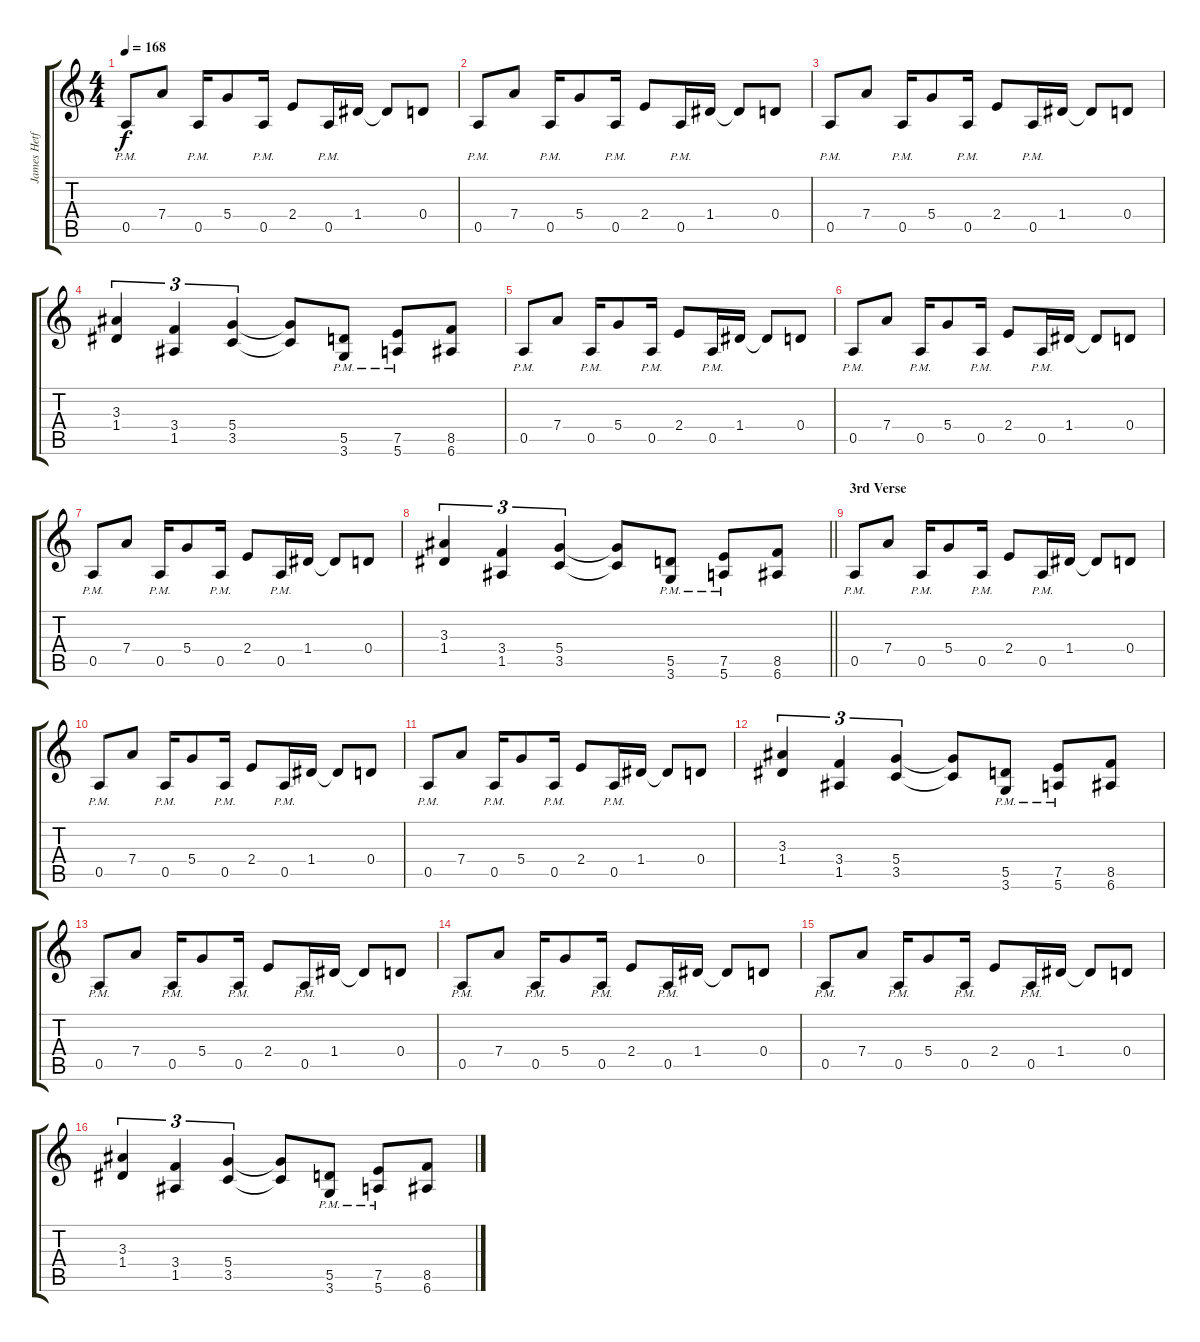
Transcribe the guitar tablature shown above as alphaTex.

\track ("James Hetfield" "James Hetf") {instrument distortionguitar}
\staff {score tabs}
\tuning (E4 B3 G3 D3 A2 E2) {hide}
\ts (4 4)
\tempo 168
\clef g2
\ks aminor
0.5{pm}.8{dy f} 7.4.8 0.5{pm}.16 5.4.8 0.5{pm}.16 2.4.8 0.5{pm}.16 1.4.16 1.4{t}.8 0.4.8 |
0.5{pm}.8 7.4.8 0.5{pm}.16 5.4.8 0.5{pm}.16 2.4.8 0.5{pm}.16 1.4.16 1.4{t}.8 0.4.8 |
0.5{pm}.8 7.4.8 0.5{pm}.16 5.4.8 0.5{pm}.16 2.4.8 0.5{pm}.16 1.4.16 1.4{t}.8 0.4.8 |
(3.3 1.4).4{tu (3 2)} (3.4 1.5).4{tu (3 2)} (5.4 3.5).4{tu (3 2)} (5.4{t} 3.5{t}).8 (5.5{pm} 3.6{pm}).8 (7.5{pm} 5.6{pm}).8 (8.5 6.6).8 |
0.5{pm}.8 7.4.8 0.5{pm}.16 5.4.8 0.5{pm}.16 2.4.8 0.5{pm}.16 1.4.16 1.4{t}.8 0.4.8 |
0.5{pm}.8 7.4.8 0.5{pm}.16 5.4.8 0.5{pm}.16 2.4.8 0.5{pm}.16 1.4.16 1.4{t}.8 0.4.8 |
0.5{pm}.8 7.4.8 0.5{pm}.16 5.4.8 0.5{pm}.16 2.4.8 0.5{pm}.16 1.4.16 1.4{t}.8 0.4.8 |
\barLineRight lightlight
(3.3 1.4).4{tu (3 2)} (3.4 1.5).4{tu (3 2)} (5.4 3.5).4{tu (3 2)} (5.4{t} 3.5{t}).8 (5.5{pm} 3.6{pm}).8 (7.5{pm} 5.6{pm}).8 (8.5 6.6).8 |
\section ("" "3rd Verse")
0.5{pm}.8 7.4.8 0.5{pm}.16 5.4.8 0.5{pm}.16 2.4.8 0.5{pm}.16 1.4.16 1.4{t}.8 0.4.8 |
0.5{pm}.8 7.4.8 0.5{pm}.16 5.4.8 0.5{pm}.16 2.4.8 0.5{pm}.16 1.4.16 1.4{t}.8 0.4.8 |
0.5{pm}.8 7.4.8 0.5{pm}.16 5.4.8 0.5{pm}.16 2.4.8 0.5{pm}.16 1.4.16 1.4{t}.8 0.4.8 |
(3.3 1.4).4{tu (3 2)} (3.4 1.5).4{tu (3 2)} (5.4 3.5).4{tu (3 2)} (5.4{t} 3.5{t}).8 (5.5{pm} 3.6{pm}).8 (7.5{pm} 5.6{pm}).8 (8.5 6.6).8 |
0.5{pm}.8 7.4.8 0.5{pm}.16 5.4.8 0.5{pm}.16 2.4.8 0.5{pm}.16 1.4.16 1.4{t}.8 0.4.8 |
0.5{pm}.8 7.4.8 0.5{pm}.16 5.4.8 0.5{pm}.16 2.4.8 0.5{pm}.16 1.4.16 1.4{t}.8 0.4.8 |
0.5{pm}.8 7.4.8 0.5{pm}.16 5.4.8 0.5{pm}.16 2.4.8 0.5{pm}.16 1.4.16 1.4{t}.8 0.4.8 |
(3.3 1.4).4{tu (3 2)} (3.4 1.5).4{tu (3 2)} (5.4 3.5).4{tu (3 2)} (5.4{t} 3.5{t}).8 (5.5{pm} 3.6{pm}).8 (7.5{pm} 5.6{pm}).8 (8.5 6.6).8
